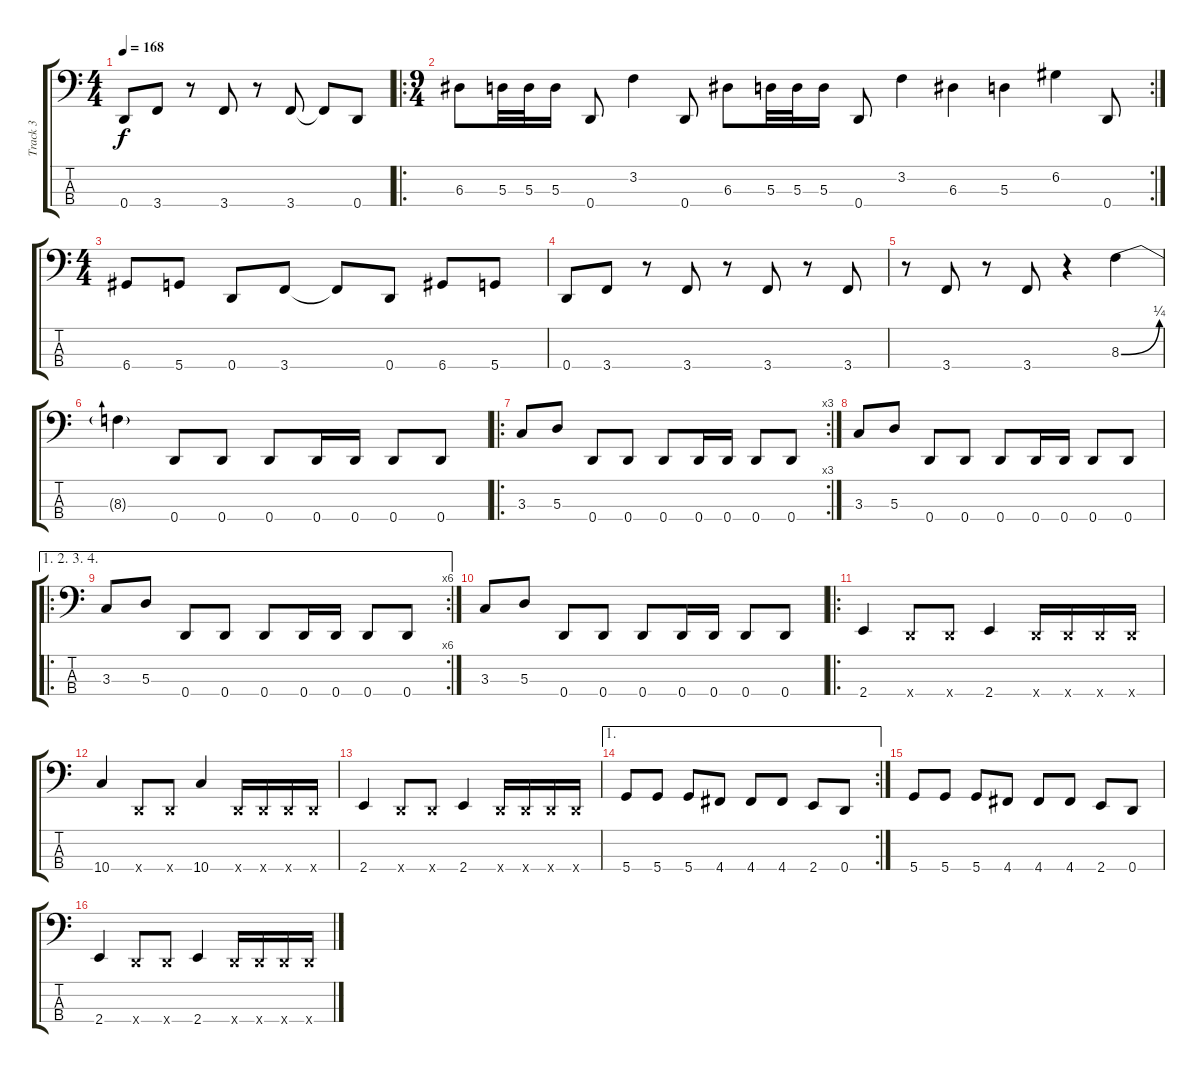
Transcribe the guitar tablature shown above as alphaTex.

\track ("Track 3" "Track 3") {instrument electricbassfinger}
\staff {score tabs}
\tuning (G2 D2 A1 D1) {hide}
\ts (4 4)
\tempo 168
\clef f4
\ks c
0.4.8{dy f} 3.4.8 r.8 3.4.8 r.8 3.4.8 3.4{t}.8 0.4.8 |
\ro
\rc 2
\ts (9 4)
6.3.8 5.3.32 5.3.32 5.3.16 0.4.8 3.2.4 0.4.8 6.3.8 5.3.32 5.3.32 5.3.16 0.4.8 3.2.4 6.3.4 5.3.4 6.2.4 0.4.8 |
\ts (4 4)
6.4.8 5.4.8 0.4.8 3.4.8 3.4{t}.8 0.4.8 6.4.8 5.4.8 |
0.4.8 3.4.8 r.8 3.4.8 r.8 3.4.8 r.8 3.4.8 |
r.8 3.4.8 r.8 3.4.8 r.4 8.3{be (bend 0 0 60 1)}.4 |
8.3{t}.4 0.4.8 0.4.8 0.4.8 0.4.16 0.4.16 0.4.8 0.4.8 |
\ro
\rc 3
3.3.8 5.3.8 0.4.8 0.4.8 0.4.8 0.4.16 0.4.16 0.4.8 0.4.8 |
3.3.8 5.3.8 0.4.8 0.4.8 0.4.8 0.4.16 0.4.16 0.4.8 0.4.8 |
\ae (1 2 3 4)
\ro
\rc 6
3.3.8 5.3.8 0.4.8 0.4.8 0.4.8 0.4.16 0.4.16 0.4.8 0.4.8 |
3.3.8 5.3.8 0.4.8 0.4.8 0.4.8 0.4.16 0.4.16 0.4.8 0.4.8 |
\ro
2.4.4 0.4{x}.8 0.4{x}.8 2.4.4 0.4{x}.16 0.4{x}.16 0.4{x}.16 0.4{x}.16 |
10.4.4 0.4{x}.8 0.4{x}.8 10.4.4 0.4{x}.16 0.4{x}.16 0.4{x}.16 0.4{x}.16 |
2.4.4 0.4{x}.8 0.4{x}.8 2.4.4 0.4{x}.16 0.4{x}.16 0.4{x}.16 0.4{x}.16 |
\ae 1
\rc 2
5.4.8 5.4.8 5.4.8 4.4.8 4.4.8 4.4.8 2.4.8 0.4.8 |
5.4.8 5.4.8 5.4.8 4.4.8 4.4.8 4.4.8 2.4.8 0.4.8 |
2.4.4 0.4{x}.8 0.4{x}.8 2.4.4 0.4{x}.16 0.4{x}.16 0.4{x}.16 0.4{x}.16
